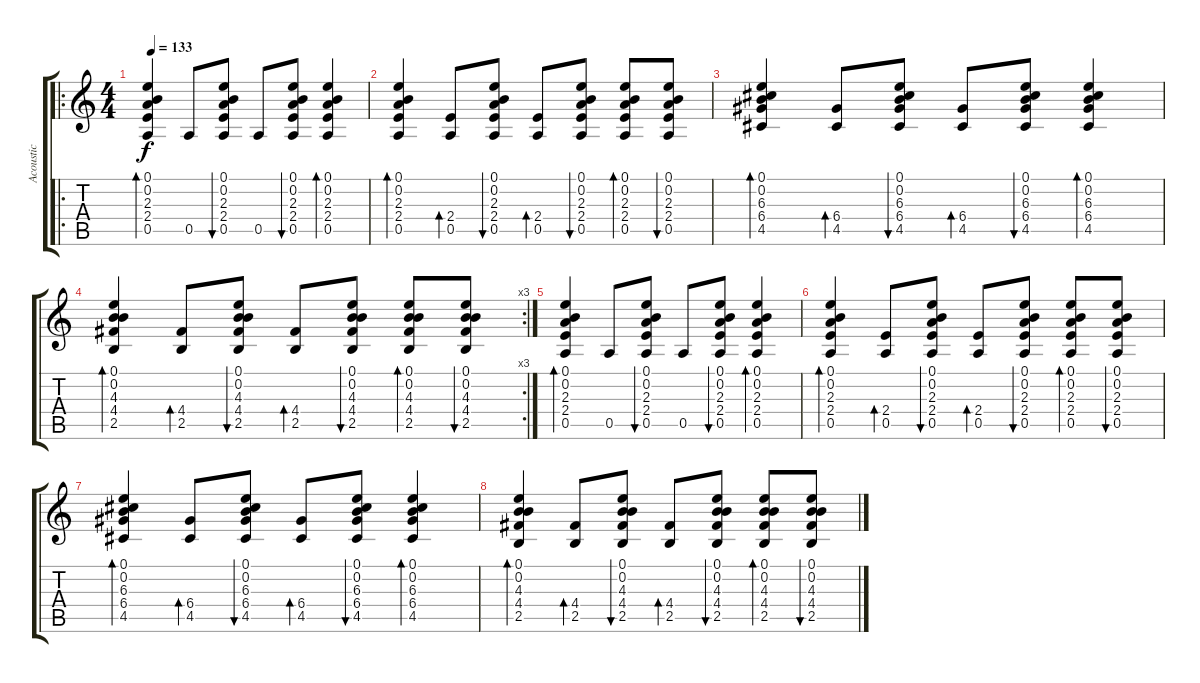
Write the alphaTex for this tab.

\track ("Acoustic " "Acoustic ") {instrument acousticguitarsteel}
\staff {score tabs}
\tuning (E4 B3 G3 D3 A2 E2) {hide}
\ro
\ts (4 4)
\tempo 133
\clef g2
\ks c
(0.1 0.2 2.3 2.4 0.5).4{bd 60 dy f volume 8} 0.5.8 (0.1 0.2 2.3 2.4 0.5).8{bu 60} 0.5.8 (0.1 0.2 2.3 2.4 0.5).8{bu 60} (0.1 0.2 2.3 2.4 0.5).4{bd 60} |
(0.1 0.2 2.3 2.4 0.5).4{bd 60} (2.4 0.5).8{bd 60} (0.1 0.2 2.3 2.4 0.5).8{bu 60} (2.4 0.5).8{bd 60} (0.1 0.2 2.3 2.4 0.5).8{bu 60} (0.1 0.2 2.3 2.4 0.5).8{bd 60} (0.1 0.2 2.3 2.4 0.5).8{bu 60} |
(0.1 0.2 6.3 6.4 4.5).4{bd 60} (6.4 4.5).8{bd 60} (0.1 0.2 6.3 6.4 4.5).8{bu 60} (6.4 4.5).8{bd 60} (0.1 0.2 6.3 6.4 4.5).8{bu 60} (0.1 0.2 6.3 6.4 4.5).4{bd 60} |
\rc 3
(0.1 0.2 4.3 4.4 2.5).4{bd 60} (4.4 2.5).8{bd 60} (0.1 0.2 4.3 4.4 2.5).8{bu 60} (4.4 2.5).8{bd 60} (0.1 0.2 4.3 4.4 2.5).8{bu 60} (0.1 0.2 4.3 4.4 2.5).8{bd 60} (0.1 0.2 4.3 4.4 2.5).8{bu 60} |
(0.1 0.2 2.3 2.4 0.5).4{bd 60} 0.5.8 (0.1 0.2 2.3 2.4 0.5).8{bu 60} 0.5.8 (0.1 0.2 2.3 2.4 0.5).8{bu 60} (0.1 0.2 2.3 2.4 0.5).4{bd 60} |
(0.1 0.2 2.3 2.4 0.5).4{bd 60} (2.4 0.5).8{bd 60} (0.1 0.2 2.3 2.4 0.5).8{bu 60} (2.4 0.5).8{bd 60} (0.1 0.2 2.3 2.4 0.5).8{bu 60} (0.1 0.2 2.3 2.4 0.5).8{bd 60} (0.1 0.2 2.3 2.4 0.5).8{bu 60} |
(0.1 0.2 6.3 6.4 4.5).4{bd 60} (6.4 4.5).8{bd 60} (0.1 0.2 6.3 6.4 4.5).8{bu 60} (6.4 4.5).8{bd 60} (0.1 0.2 6.3 6.4 4.5).8{bu 60} (0.1 0.2 6.3 6.4 4.5).4{bd 60} |
(0.1 0.2 4.3 4.4 2.5).4{bd 60} (4.4 2.5).8{bd 60} (0.1 0.2 4.3 4.4 2.5).8{bu 60} (4.4 2.5).8{bd 60} (0.1 0.2 4.3 4.4 2.5).8{bu 60} (0.1 0.2 4.3 4.4 2.5).8{bd 60} (0.1 0.2 4.3 4.4 2.5).8{bu 60}
